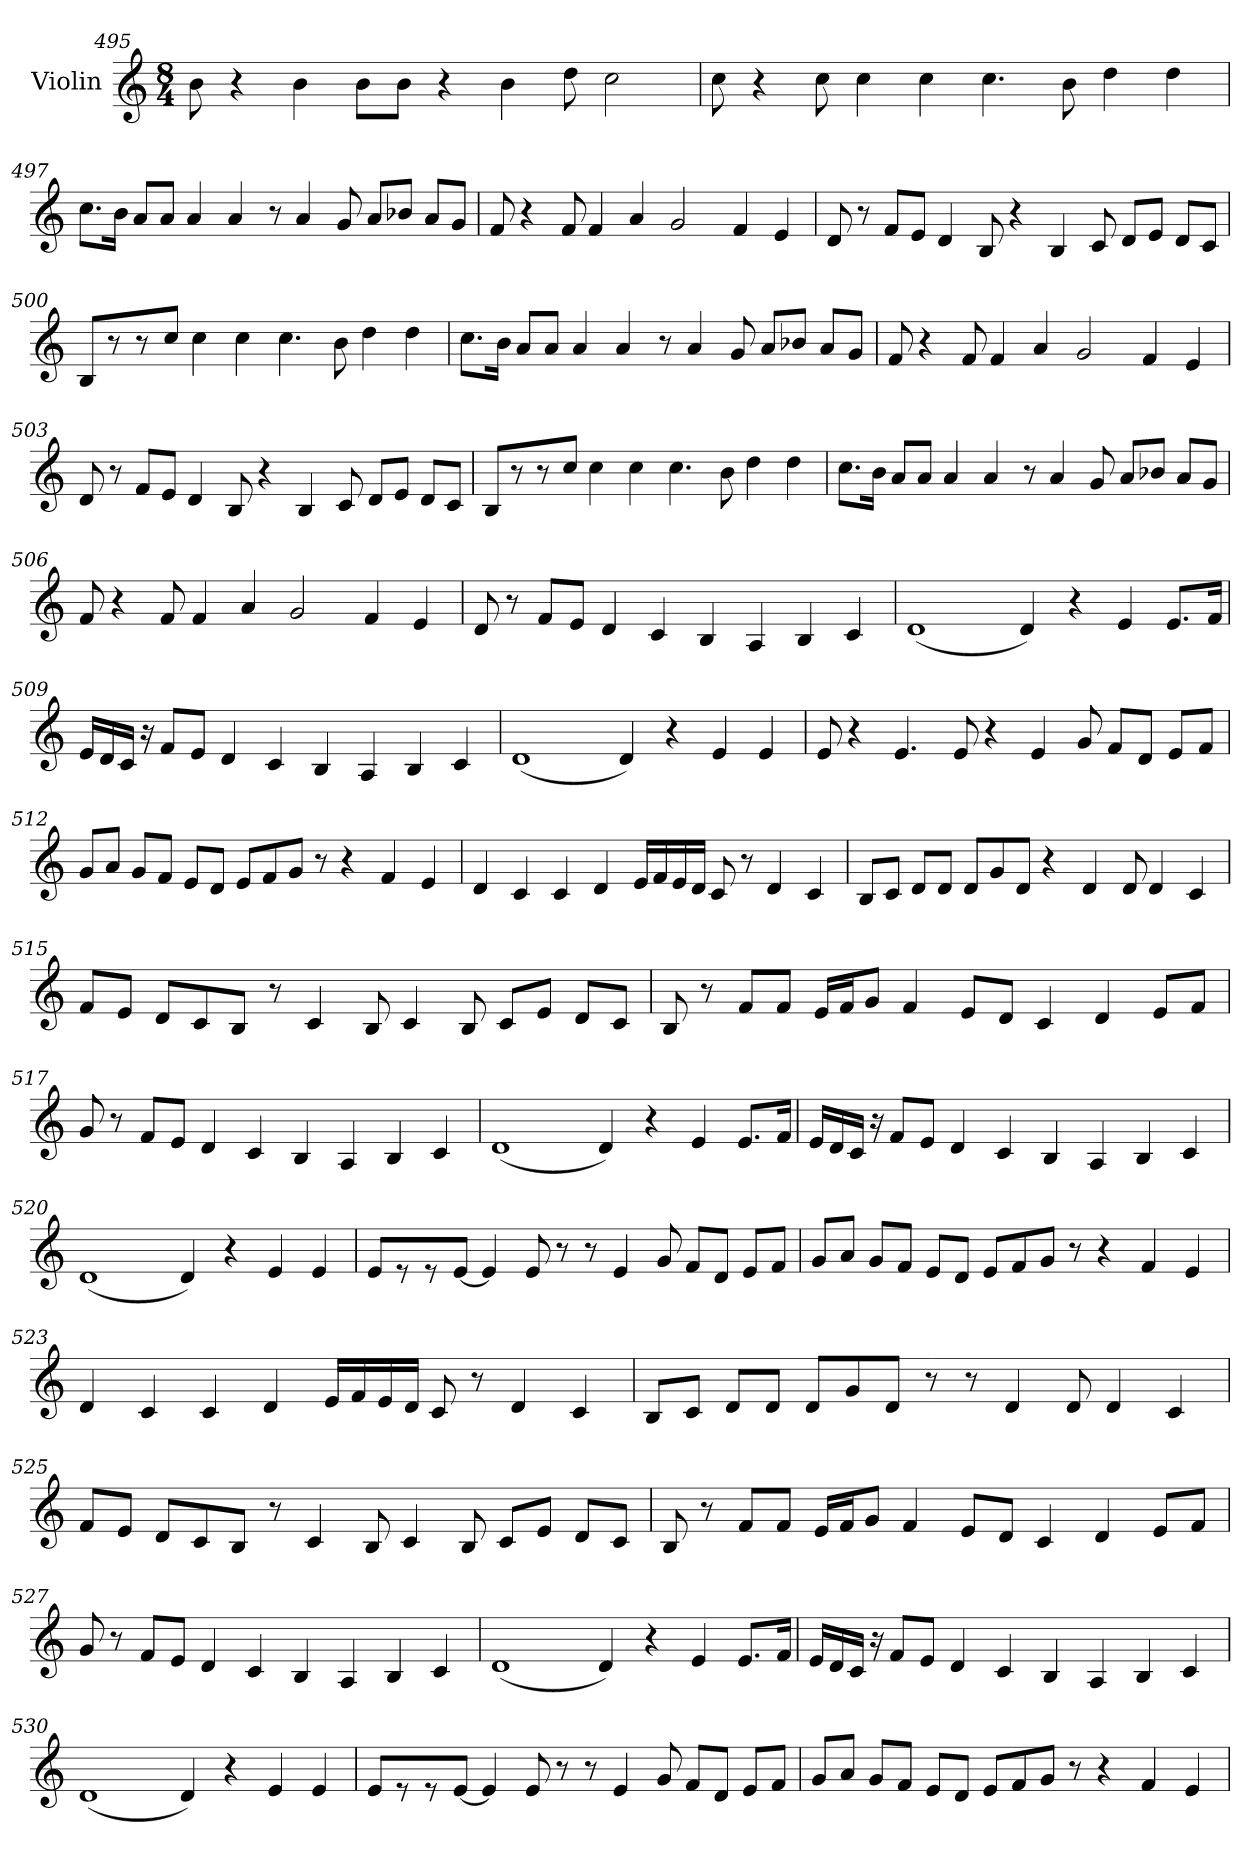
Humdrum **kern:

**kern
*part1
*staff1
*I"Violin
!!LO:PB:g=z
*clefG2
*k[]
*C:
*M8/4
=495
8b\
4r
4b\
8b\L
8b\J
4r
4b\
8dd\
2cc\
!!LO:PB:g=z
=496
8cc\
4r
8cc\
4cc\
4cc\
4.cc\
8b\
4dd\
4dd\
!!LO:PB:g=z
=497
8.cc\L
16b\Jk
8a/L
8a/J
4a/
4a/
8r
4a/
8g/
8a/L
8b-X/J
8a/L
8g/J
!!LO:PB:g=z
=498
8f/
4r
8f/
4f/
4a/
2g/
4f/
4e/
!!LO:PB:g=z
=499
8d/
8r
8f/L
8e/J
4d/
8B/
4r
4B/
8c/
8d/L
8e/J
8d/L
8c/J
!!LO:PB:g=z
=500
8B/L
8r
8r
8cc/J
4cc\
4cc\
4.cc\
8b\
4dd\
4dd\
=501
8.cc\L
16b\Jk
8a/L
8a/J
4a/
4a/
8r
4a/
8g/
8a/L
8b-X/J
8a/L
8g/J
!!LO:PB:g=z
=502
8f/
4r
8f/
4f/
4a/
2g/
4f/
4e/
!!LO:PB:g=z
=503
8d/
8r
8f/L
8e/J
4d/
8B/
4r
4B/
8c/
8d/L
8e/J
8d/L
8c/J
!!LO:PB:g=z
=504
8B/L
8r
8r
8cc/J
4cc\
4cc\
4.cc\
8b\
4dd\
4dd\
!!LO:PB:g=z
=505
8.cc\L
16b\Jk
8a/L
8a/J
4a/
4a/
8r
4a/
8g/
8a/L
8b-X/J
8a/L
8g/J
!!LO:PB:g=z
=506
8f/
4r
8f/
4f/
4a/
2g/
4f/
4e/
!!LO:PB:g=z
=507
8d/
8r
8f/L
8e/J
4d/
4c/
4B/
4A/
4B/
4c/
!!LO:PB:g=z
=508
(1d
4d/)
4r
4e/
8.e/L
16f/Jk
=509
16e/LL
16d/
16c/JJ
16r
8f/L
8e/J
4d/
4c/
4B/
4A/
4B/
4c/
!!LO:PB:g=z
=510
(1d
4d/)
4r
4e/
4e/
!!LO:PB:g=z
=511
8e/
4r
4.e/
8e/
4r
4e/
8g/
8f/L
8d/J
8e/L
8f/J
=512
8g/L
8a/J
8g/L
8f/J
8e/L
8d/J
8e/L
8f/
8g/J
8r
4r
4f/
4e/
!!LO:PB:g=z
=513
4d/
4c/
4c/
4d/
16e/LL
16f/
16e/
16d/JJ
8c/
8r
4d/
4c/
!!LO:PB:g=z
=514
8B/L
8c/J
8d/L
8d/J
8d/L
8g/
8d/J
4r
4d/
8d/
4d/
4c/
!!LO:PB:g=z
=515
8f/L
8e/J
8d/L
8c/
8B/J
8r
4c/
8B/
4c/
8B/
8c/L
8e/J
8d/L
8c/J
!!LO:PB:g=z
=516
8B/
8r
8f/L
8f/J
16e/LL
16f/J
8g/J
4f/
8e/L
8d/J
4c/
4d/
8e/L
8f/J
!!LO:PB:g=z
=517
8g/
8r
8f/L
8e/J
4d/
4c/
4B/
4A/
4B/
4c/
!!LO:PB:g=z
=518
(1d
4d/)
4r
4e/
8.e/L
16f/Jk
=519
16e/LL
16d/
16c/JJ
16r
8f/L
8e/J
4d/
4c/
4B/
4A/
4B/
4c/
!!LO:PB:g=z
=520
(1d
4d/)
4r
4e/
4e/
=521
8e/L
8r
8r
[8e/J
4e/]
8e/
8r
8r
4e/
8g/
8f/L
8d/J
8e/L
8f/J
!!LO:LB:g=z
=522
8g/L
8a/J
8g/L
8f/J
8e/L
8d/J
8e/L
8f/
8g/J
8r
4r
4f/
4e/
=523
4d/
4c/
4c/
4d/
16e/LL
16f/
16e/
16d/JJ
8c/
8r
4d/
4c/
!!LO:LB:g=z
=524
8B/L
8c/J
8d/L
8d/J
8d/L
8g/
8d/J
8r
8r
4d/
8d/
4d/
4c/
=525
8f/L
8e/J
8d/L
8c/
8B/J
8r
4c/
8B/
4c/
8B/
8c/L
8e/J
8d/L
8c/J
!!LO:LB:g=z
=526
8B/
8r
8f/L
8f/J
16e/LL
16f/J
8g/J
4f/
8e/L
8d/J
4c/
4d/
8e/L
8f/J
=527
8g/
8r
8f/L
8e/J
4d/
4c/
4B/
4A/
4B/
4c/
=528
(1d
4d/)
4r
4e/
8.e/L
16f/Jk
!!LO:LB:g=z
=529
16e/LL
16d/
16c/JJ
16r
8f/L
8e/J
4d/
4c/
4B/
4A/
4B/
4c/
=530
(1d
4d/)
4r
4e/
4e/
!!LO:LB:g=z
=531
8e/L
8r
8r
[8e/J
4e/]
8e/
8r
8r
4e/
8g/
8f/L
8d/J
8e/L
8f/J
=532
8g/L
8a/J
8g/L
8f/J
8e/L
8d/J
8e/L
8f/
8g/J
8r
4r
4f/
4e/
=
*-
